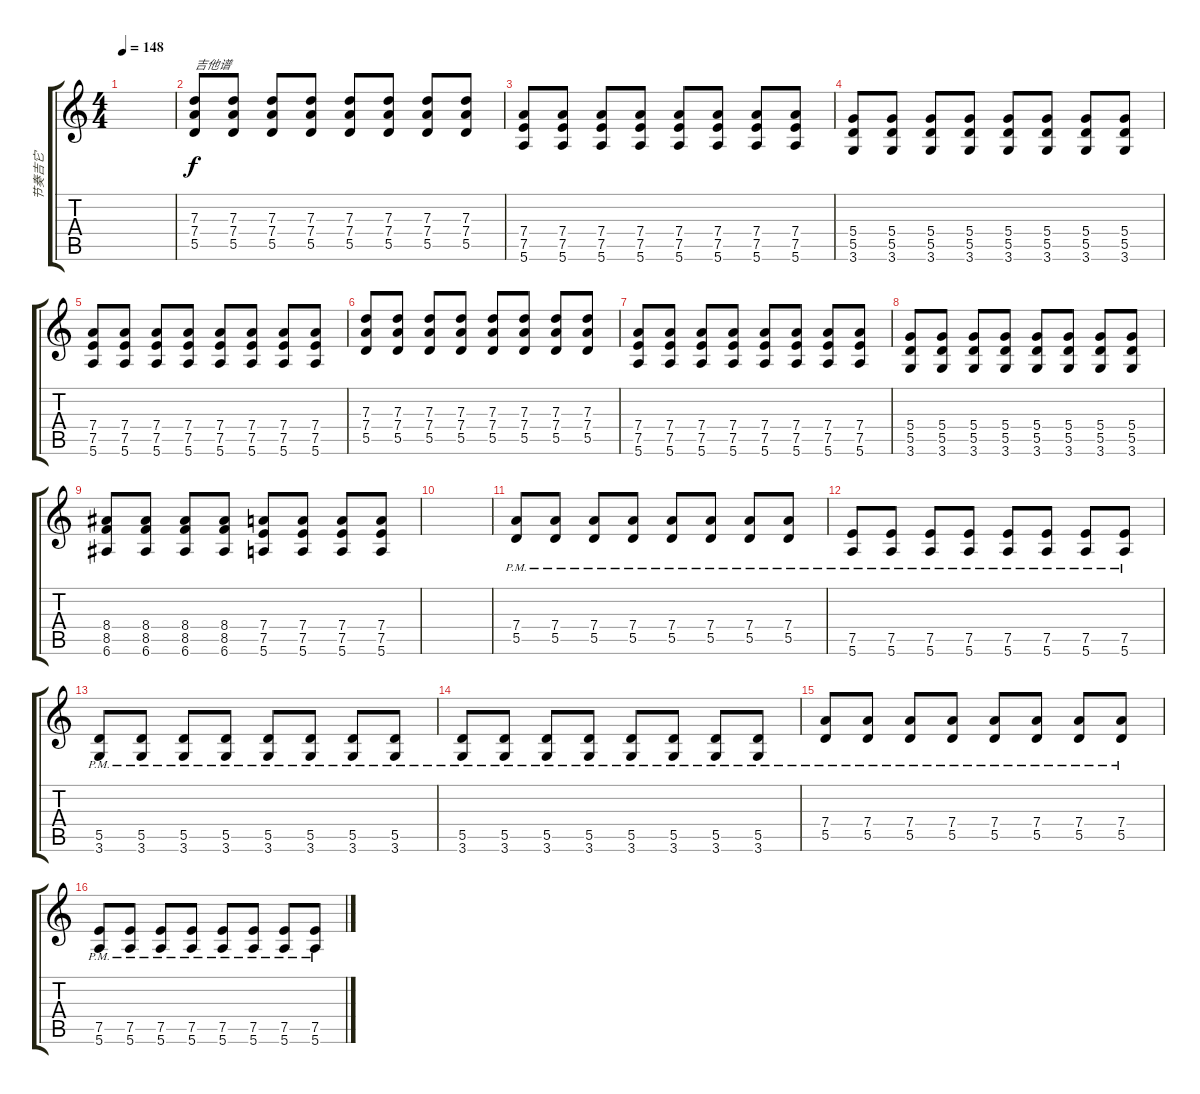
\track ("节奏吉它" "节奏吉它") {instrument overdrivenguitar}
\staff {score tabs}
\tuning (E4 B3 G3 D3 A2 E2) {hide}
\ts (4 4)
\tempo 148
\clef g2
\ks c
|
(7.3 7.4 5.5).8{txt "吉他谱"} (7.3 7.4 5.5).8 (7.3 7.4 5.5).8 (7.3 7.4 5.5).8 (7.3 7.4 5.5).8 (7.3 7.4 5.5).8 (7.3 7.4 5.5).8 (7.3 7.4 5.5).8 |
(7.4 7.5 5.6).8 (7.4 7.5 5.6).8 (7.4 7.5 5.6).8 (7.4 7.5 5.6).8 (7.4 7.5 5.6).8 (7.4 7.5 5.6).8 (7.4 7.5 5.6).8 (7.4 7.5 5.6).8 |
(5.4 5.5 3.6).8 (5.4 5.5 3.6).8 (5.4 5.5 3.6).8 (5.4 5.5 3.6).8 (5.4 5.5 3.6).8 (5.4 5.5 3.6).8 (5.4 5.5 3.6).8 (5.4 5.5 3.6).8 |
(7.4 7.5 5.6).8 (7.4 7.5 5.6).8 (7.4 7.5 5.6).8 (7.4 7.5 5.6).8 (7.4 7.5 5.6).8 (7.4 7.5 5.6).8 (7.4 7.5 5.6).8 (7.4 7.5 5.6).8 |
(7.3 7.4 5.5).8 (7.3 7.4 5.5).8 (7.3 7.4 5.5).8 (7.3 7.4 5.5).8 (7.3 7.4 5.5).8 (7.3 7.4 5.5).8 (7.3 7.4 5.5).8 (7.3 7.4 5.5).8 |
(7.4 7.5 5.6).8 (7.4 7.5 5.6).8 (7.4 7.5 5.6).8 (7.4 7.5 5.6).8 (7.4 7.5 5.6).8 (7.4 7.5 5.6).8 (7.4 7.5 5.6).8 (7.4 7.5 5.6).8 |
(5.4 5.5 3.6).8 (5.4 5.5 3.6).8 (5.4 5.5 3.6).8 (5.4 5.5 3.6).8 (5.4 5.5 3.6).8 (5.4 5.5 3.6).8 (5.4 5.5 3.6).8 (5.4 5.5 3.6).8 |
(8.4 8.5 6.6).8 (8.4 8.5 6.6).8 (8.4 8.5 6.6).8 (8.4 8.5 6.6).8 (7.4 7.5 5.6).8 (7.4 7.5 5.6).8 (7.4 7.5 5.6).8 (7.4 7.5 5.6).8 |
|
(7.4{pm} 5.5).8 (7.4{pm} 5.5).8 (7.4{pm} 5.5).8 (7.4{pm} 5.5).8 (7.4{pm} 5.5).8 (7.4{pm} 5.5).8 (7.4{pm} 5.5).8 (7.4{pm} 5.5).8 |
(7.5{pm} 5.6).8 (7.5{pm} 5.6).8 (7.5{pm} 5.6).8 (7.5{pm} 5.6).8 (7.5{pm} 5.6).8 (7.5{pm} 5.6).8 (7.5{pm} 5.6).8 (7.5{pm} 5.6).8 |
(5.5{pm} 3.6).8 (5.5{pm} 3.6).8 (5.5{pm} 3.6).8 (5.5{pm} 3.6).8 (5.5{pm} 3.6).8 (5.5{pm} 3.6).8 (5.5{pm} 3.6).8 (5.5{pm} 3.6).8 |
(5.5{pm} 3.6).8 (5.5{pm} 3.6).8 (5.5{pm} 3.6).8 (5.5{pm} 3.6).8 (5.5{pm} 3.6).8 (5.5{pm} 3.6).8 (5.5{pm} 3.6).8 (5.5{pm} 3.6).8 |
(7.4{pm} 5.5).8 (7.4{pm} 5.5).8 (7.4{pm} 5.5).8 (7.4{pm} 5.5).8 (7.4{pm} 5.5).8 (7.4{pm} 5.5).8 (7.4{pm} 5.5).8 (7.4{pm} 5.5).8 |
(7.5{pm} 5.6).8 (7.5{pm} 5.6).8 (7.5{pm} 5.6).8 (7.5{pm} 5.6).8 (7.5{pm} 5.6).8 (7.5{pm} 5.6).8 (7.5{pm} 5.6).8 (7.5{pm} 5.6).8
